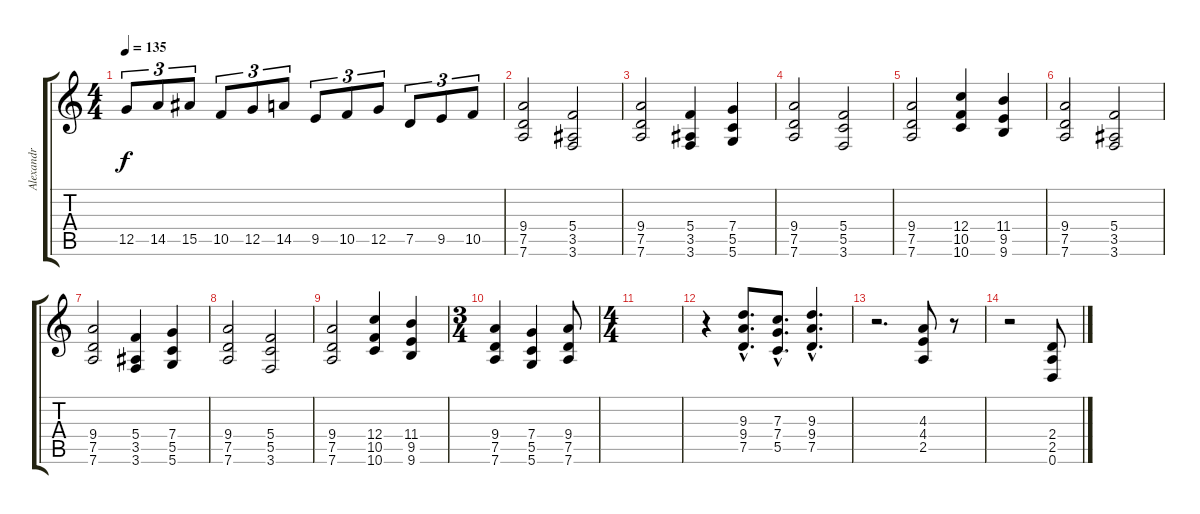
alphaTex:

\track ("Alexandr" "Alexandr") {instrument distortionguitar}
\staff {score tabs}
\tuning (D4 A3 F3 C3 G2 D2) {hide}
\ts (4 4)
\tempo 135
\clef g2
\ks c
12.5.8{tu (3 2) dy f} 14.5.8{tu (3 2)} 15.5.8{tu (3 2)} 10.5.8{tu (3 2)} 12.5.8{tu (3 2)} 14.5.8{tu (3 2)} 9.5.8{tu (3 2)} 10.5.8{tu (3 2)} 12.5.8{tu (3 2)} 7.5.8{tu (3 2)} 9.5.8{tu (3 2)} 10.5.8{tu (3 2)} |
(9.4 7.5 7.6).2 (5.4 3.5 3.6).2 |
(9.4 7.5 7.6).2 (5.4 3.5 3.6).4 (7.4 5.5 5.6).4 |
(9.4 7.5 7.6).2 (5.4 5.5 3.6).2 |
(9.4 7.5 7.6).2 (12.4 10.5 10.6).4 (11.4 9.5 9.6).4 |
(9.4 7.5 7.6).2 (5.4 3.5 3.6).2 |
(9.4 7.5 7.6).2 (5.4 3.5 3.6).4 (7.4 5.5 5.6).4 |
(9.4 7.5 7.6).2 (5.4 5.5 3.6).2 |
(9.4 7.5 7.6).2 (12.4 10.5 10.6).4 (11.4 9.5 9.6).4 |
\ts (3 4)
(9.4 7.5 7.6).4 (7.4 5.5 5.6).4 (9.4 7.5 7.6).8 |
\ts (4 4)
|
r.4 (9.3{hac} 9.4{hac} 7.5{hac}).8{d} (7.3{hac} 7.4{hac} 5.5{hac}).8{d} (9.3{hac} 9.4{hac} 7.5{hac}).4{d} |
r.2{d} (4.3 4.4 2.5).8 r.8 |
r.2 (2.4 2.5 0.6).8
